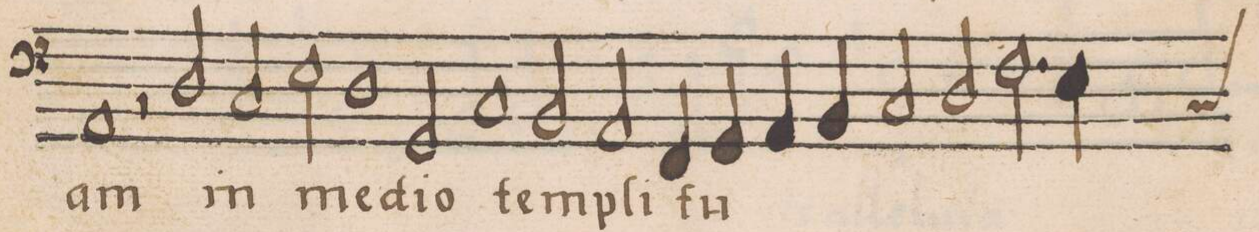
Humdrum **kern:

**kern	**text
*I"BASSVS	*
*clefF4	*
*k[]	*
*met(C)	*
*M2/1	*
1AA/	-am
=15-	=15-
2r	.
2D/	in
2C/	.
2E\	me-
=16-	=16-
1D\	.
2GG/	-di-
1C/	-o
=17-	=17-
2BB/	tem-
2AA/	-pli
4FF/	tu-
4GG/	.
=18-	=18-
4AA/	.
4BB/	.
2C/	.
2D/	.
2.F\	.
=19-	=19-
*custos:C	*
4E\	.
*-	*-
